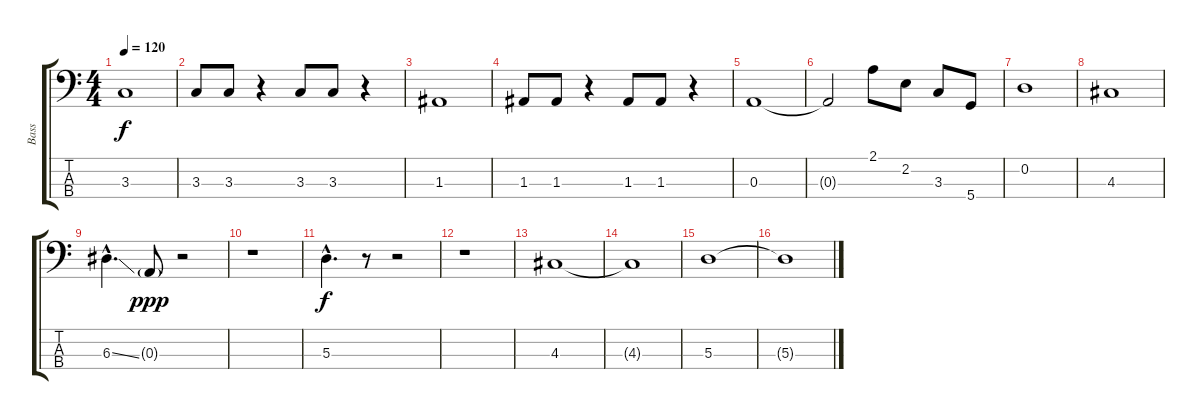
\track ("Bass" "Bass") {instrument electricbassfinger}
\staff {score tabs}
\tuning (G2 D2 A1 D1) {hide}
\ts (4 4)
\tempo 120
\clef f4
\ks c
3.3.1{dy f} |
3.3.8 3.3.8 r.4 3.3.8 3.3.8 r.4 |
1.3.1 |
1.3.8 1.3.8 r.4 1.3.8 1.3.8 r.4 |
0.3.1 |
0.3{t}.2 2.1.8 2.2.8 3.3.8 5.4.8 |
0.2.1 |
4.3.1 |
6.3{ss hac}.4{d} 0.3{g}.8{dy ppp} r.2 |
r.1 |
5.3{hac}.4{d dy f} r.8 r.2 |
r.1 |
4.3.1 |
4.3{t}.1 |
5.3.1 |
5.3{t}.1
